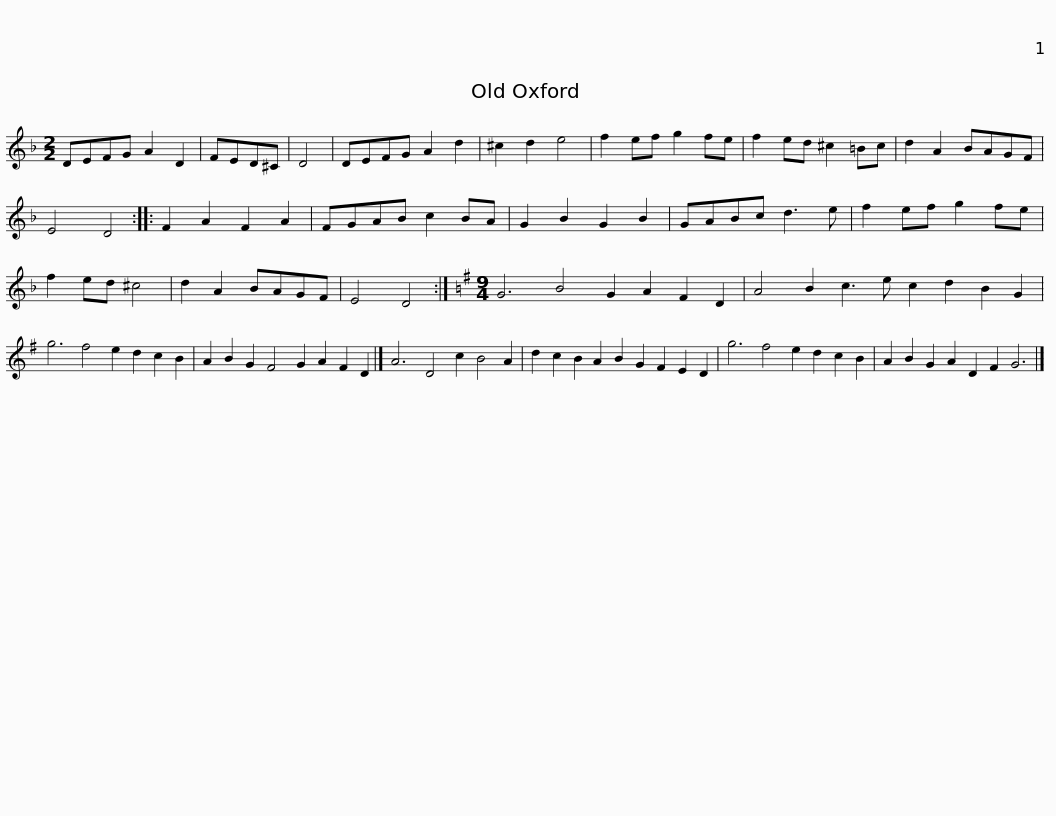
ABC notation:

X:1
L:1/8
M:2/2
I:linebreak $
K:Dmin
V:1 treble
V:1
 DEFG A2 D2 | FED^C | D4 | DEFG A2 d2 | ^c2 d2 e4 | %5
 f2 ef g2 fe | f2 ed ^c2 =Bc | d2 A2 BAGF |$ E4 D4 :: F2 A2 F2 A2 | %10
 FGAB c2 BA | G2 B2 G2 B2 | GABc d3 e | f2 ef g2 fe | f2 ed ^c4 | %15
 d2 A2 BAGF |$ E4 D4 :|[K:G][M:9/4] G6 B4 G2 A2 F2 D2 | A4 B2 c3 e c2 d2 B2 G2 | g6 f4 e2 d2 c2 B2 | %20
 A2 B2 G2 F4 G2 A2 F2 D2 |]$ A6 D4 c2 B4 A2 | d2 c2 B2 A2 B2 G2 F2 E2 D2 | g6 f4 e2 d2 c2 B2 | A2 B2 G2 A2 D2 F2 G6 |] %25
